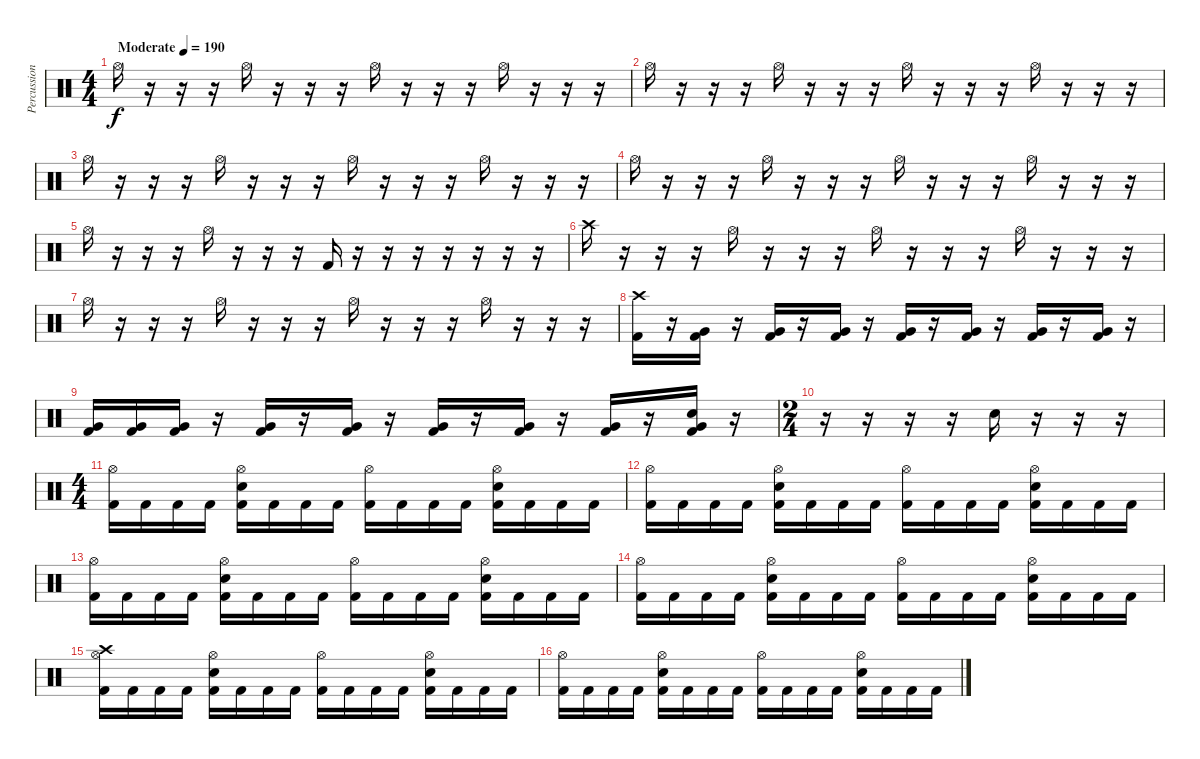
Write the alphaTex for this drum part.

\track ("Percussion" "Percussion") {instrument percussion}
\staff {score}
\articulation defaults
\ts (4 4)
\tempo (190 "Moderate")
\clef neutral
\ks c "Hi-Hat (open)".16{dy f}
r.16 r.16 r.16 "Hi-Hat (open)".16 r.16 r.16 r.16 "Hi-Hat (open)".16 r.16 r.16 r.16 "Hi-Hat (open)".16 r.16 r.16 r.16 |
"Hi-Hat (open)".16 r.16 r.16 r.16 "Hi-Hat (open)".16 r.16 r.16 r.16 "Hi-Hat (open)".16 r.16 r.16 r.16 "Hi-Hat (open)".16 r.16 r.16 r.16 |
"Hi-Hat (open)".16 r.16 r.16 r.16 "Hi-Hat (open)".16 r.16 r.16 r.16 "Hi-Hat (open)".16 r.16 r.16 r.16 "Hi-Hat (open)".16 r.16 r.16 r.16 |
"Hi-Hat (open)".16 r.16 r.16 r.16 "Hi-Hat (open)".16 r.16 r.16 r.16 "Hi-Hat (open)".16 r.16 r.16 r.16 "Hi-Hat (open)".16 r.16 r.16 r.16 |
"Hi-Hat (open)".16 r.16 r.16 r.16 "Hi-Hat (open)".16 r.16 r.16 r.16 "Kick (hit) 2".16 r.16 r.16 r.16 r.16 r.16 r.16 r.16 |
"Crash high (hit)".16 r.16 r.16 r.16 "Hi-Hat (open)".16 r.16 r.16 r.16 "Hi-Hat (open)".16 r.16 r.16 r.16 "Hi-Hat (open)".16 r.16 r.16 r.16 |
"Hi-Hat (open)".16 r.16 r.16 r.16 "Hi-Hat (open)".16 r.16 r.16 r.16 "Hi-Hat (open)".16 r.16 r.16 r.16 "Hi-Hat (open)".16 r.16 r.16 r.16 |
("Crash high (hit)" "Kick (hit) 2").16 r.16 ("Very Low Tom (hit)" "Kick (hit) 2").16 r.16 ("Very Low Tom (hit)" "Kick (hit) 2").16 r.16 ("Very Low Tom (hit)" "Kick (hit) 2").16 r.16 ("Very Low Tom (hit)" "Kick (hit) 2").16 r.16 ("Very Low Tom (hit)" "Kick (hit) 2").16 r.16 ("Very Low Tom (hit)" "Kick (hit) 2").16 r.16 ("Very Low Tom (hit)" "Kick (hit) 2").16 r.16 |
("Very Low Tom (hit)" "Kick (hit) 2").16 ("Very Low Tom (hit)" "Kick (hit) 2").16 ("Very Low Tom (hit)" "Kick (hit) 2").16 r.16 ("Very Low Tom (hit)" "Kick (hit) 2").16 r.16 ("Very Low Tom (hit)" "Kick (hit) 2").16 r.16 ("Very Low Tom (hit)" "Kick (hit) 2").16 r.16 ("Very Low Tom (hit)" "Kick (hit) 2").16 r.16 ("Very Low Tom (hit)" "Kick (hit) 2").16 r.16 ("Electric Snare (hit)" "Very Low Tom (hit)" "Kick (hit) 2").16 r.16 |
\ts (2 4)
r.16 r.16 r.16 r.16 "Electric Snare (hit)".16 r.16 r.16 r.16 |
\ts (4 4)
("Hi-Hat (open)" "Kick (hit) 2").16 "Kick (hit) 2".16 "Kick (hit) 2".16 "Kick (hit) 2".16 ("Electric Snare (hit)" "Hi-Hat (open)" "Kick (hit) 2").16 "Kick (hit) 2".16 "Kick (hit) 2".16 "Kick (hit) 2".16 ("Hi-Hat (open)" "Kick (hit) 2").16 "Kick (hit) 2".16 "Kick (hit) 2".16 "Kick (hit) 2".16 ("Electric Snare (hit)" "Hi-Hat (open)" "Kick (hit) 2").16 "Kick (hit) 2".16 "Kick (hit) 2".16 "Kick (hit) 2".16 |
("Hi-Hat (open)" "Kick (hit) 2").16 "Kick (hit) 2".16 "Kick (hit) 2".16 "Kick (hit) 2".16 ("Electric Snare (hit)" "Hi-Hat (open)" "Kick (hit) 2").16 "Kick (hit) 2".16 "Kick (hit) 2".16 "Kick (hit) 2".16 ("Hi-Hat (open)" "Kick (hit) 2").16 "Kick (hit) 2".16 "Kick (hit) 2".16 "Kick (hit) 2".16 ("Electric Snare (hit)" "Hi-Hat (open)" "Kick (hit) 2").16 "Kick (hit) 2".16 "Kick (hit) 2".16 "Kick (hit) 2".16 |
("Hi-Hat (open)" "Kick (hit) 2").16 "Kick (hit) 2".16 "Kick (hit) 2".16 "Kick (hit) 2".16 ("Electric Snare (hit)" "Hi-Hat (open)" "Kick (hit) 2").16 "Kick (hit) 2".16 "Kick (hit) 2".16 "Kick (hit) 2".16 ("Hi-Hat (open)" "Kick (hit) 2").16 "Kick (hit) 2".16 "Kick (hit) 2".16 "Kick (hit) 2".16 ("Electric Snare (hit)" "Hi-Hat (open)" "Kick (hit) 2").16 "Kick (hit) 2".16 "Kick (hit) 2".16 "Kick (hit) 2".16 |
("Hi-Hat (open)" "Kick (hit) 2").16 "Kick (hit) 2".16 "Kick (hit) 2".16 "Kick (hit) 2".16 ("Electric Snare (hit)" "Hi-Hat (open)" "Kick (hit) 2").16 "Kick (hit) 2".16 "Kick (hit) 2".16 "Kick (hit) 2".16 ("Hi-Hat (open)" "Kick (hit) 2").16 "Kick (hit) 2".16 "Kick (hit) 2".16 "Kick (hit) 2".16 ("Electric Snare (hit)" "Hi-Hat (open)" "Kick (hit) 2").16 "Kick (hit) 2".16 "Kick (hit) 2".16 "Kick (hit) 2".16 |
("Crash high (hit)" "Hi-Hat (open)" "Kick (hit) 2").16 "Kick (hit) 2".16 "Kick (hit) 2".16 "Kick (hit) 2".16 ("Electric Snare (hit)" "Hi-Hat (open)" "Kick (hit) 2").16 "Kick (hit) 2".16 "Kick (hit) 2".16 "Kick (hit) 2".16 ("Hi-Hat (open)" "Kick (hit) 2").16 "Kick (hit) 2".16 "Kick (hit) 2".16 "Kick (hit) 2".16 ("Electric Snare (hit)" "Hi-Hat (open)" "Kick (hit) 2").16 "Kick (hit) 2".16 "Kick (hit) 2".16 "Kick (hit) 2".16 |
("Hi-Hat (open)" "Kick (hit) 2").16 "Kick (hit) 2".16 "Kick (hit) 2".16 "Kick (hit) 2".16 ("Electric Snare (hit)" "Hi-Hat (open)" "Kick (hit) 2").16 "Kick (hit) 2".16 "Kick (hit) 2".16 "Kick (hit) 2".16 ("Hi-Hat (open)" "Kick (hit) 2").16 "Kick (hit) 2".16 "Kick (hit) 2".16 "Kick (hit) 2".16 ("Electric Snare (hit)" "Hi-Hat (open)" "Kick (hit) 2").16 "Kick (hit) 2".16 "Kick (hit) 2".16 "Kick (hit) 2".16
